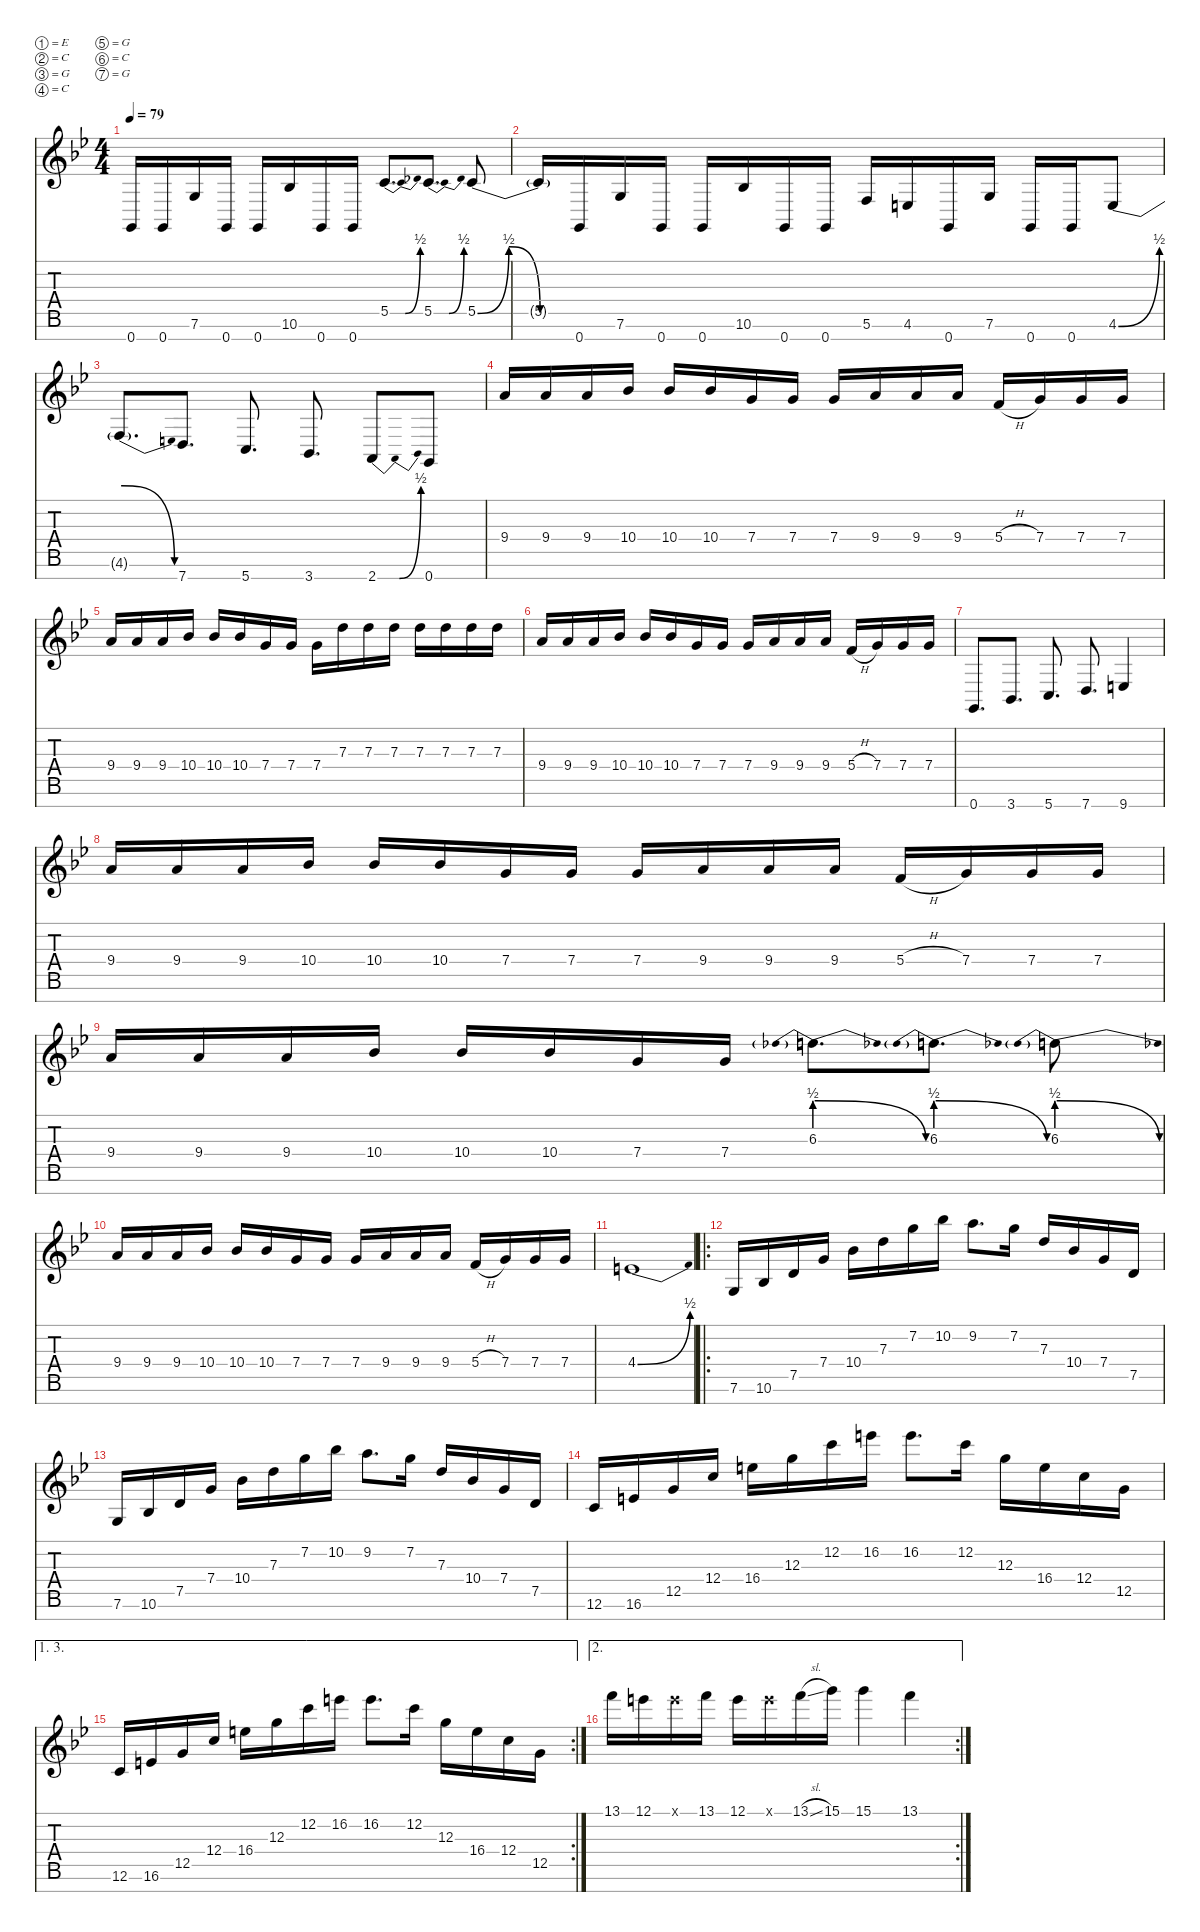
\defaultSystemsLayout 4
\hideDynamics
\bracketExtendMode nobrackets
\singleTrackTrackNamePolicy hidden
\multiTrackTrackNamePolicy hidden
\firstSystemTrackNameMode fullname
\firstSystemTrackNameOrientation horizontal
\otherSystemsTrackNameOrientation horizontal
\track ("Guitar 1" "dist.guit.") {instrument distortionguitar}
\staff {score tabs}
\tuning (E4 C4 G3 C3 G2 C2 G1)
\ts (4 4)
\tempo 79
\clef g2
\ks gminor
0.7{acc forcenatural}.16{dy f beam Up} 0.7{acc forcenatural}.16{beam Up} 7.6{acc forcenatural}.16{beam Up} 0.7{acc forcenatural}.16{beam Up} 0.7{acc forcenatural}.16{beam Up} 10.6{acc b}.16{beam Up} 0.7{acc forcenatural}.16{beam Up} 0.7{acc forcenatural}.16{beam Up} 5.5{be (bendrelease 0 0 7.999999799999999 2 15.999999599999999 2 3 0) acc forcenatural}.8{d beam Up} 5.5{be (bendrelease 0 0 7.999999799999999 2 15.999999599999999 2 3 0) acc forcenatural}.8{d beam Up} 5.5{be (bendrelease 0 0 30 2 30 2 60 0) acc forcenatural}.8{beam Up} |
5.5{be (hold 0 0 60 0) t acc forcenatural}.16{beam Up} 0.7{acc forcenatural}.16{beam Up} 7.6{acc forcenatural}.16{beam Up} 0.7{acc forcenatural}.16{beam Up} 0.7{acc forcenatural}.16{beam Up} 10.6{acc b}.16{beam Up} 0.7{acc forcenatural}.16{beam Up} 0.7{acc forcenatural}.16{beam Up} 5.6{acc forcenatural}.16{beam Up} 4.6{acc forcenatural}.16{beam Up} 0.7{acc forcenatural}.16{beam Up} 7.6{acc forcenatural}.16{beam Up} 0.7{acc forcenatural}.16{beam Up} 0.7{acc forcenatural}.16{beam Up} 4.6{be (bend 0 0 60 2) acc forcenatural}.8{beam Up} |
4.6{be (release 0 2 60 0) t}.8{d beam Up} 7.7{acc forcenatural}.8{d beam Up} 5.7{acc forcenatural}.8{d beam Up} 3.7{acc b}.8{d beam Up} 2.7{be (bendrelease 0 0 18.9999996 2 34.9999992 2 9 0) acc forcenatural}.8{beam Up} 0.7{acc forcenatural}.8{beam Up} |
9.4{acc forcenatural}.16{beam Up} 9.4{acc forcenatural}.16{beam Up} 9.4{acc forcenatural}.16{beam Up} 10.4{acc b}.16{beam Up} 10.4{acc b}.16{beam Up} 10.4{acc b}.16{beam Up} 7.4{acc forcenatural}.16{beam Up} 7.4{acc forcenatural}.16{beam Up} 7.4{acc forcenatural}.16{beam Up} 9.4{acc forcenatural}.16{beam Up} 9.4{acc forcenatural}.16{beam Up} 9.4{acc forcenatural}.16{beam Up} 5.4{h acc forcenatural}.16{beam Up} 7.4{acc forcenatural}.16{beam Up} 7.4{acc forcenatural}.16{beam Up} 7.4{acc forcenatural}.16{beam Up} |
9.4{acc forcenatural}.16{beam Up} 9.4{acc forcenatural}.16{beam Up} 9.4{acc forcenatural}.16{beam Up} 10.4{acc b}.16{beam Up} 10.4{acc b}.16{beam Up} 10.4{acc b}.16{beam Up} 7.4{acc forcenatural}.16{beam Up} 7.4{acc forcenatural}.16{beam Up} 7.4{acc forcenatural}.16{beam Down} 7.3{acc forcenatural}.16{beam Down} 7.3{acc forcenatural}.16{beam Down} 7.3{acc forcenatural}.16{beam Down} 7.3{acc forcenatural}.16{beam Down} 7.3{acc forcenatural}.16{beam Down} 7.3{acc forcenatural}.16{beam Down} 7.3{acc forcenatural}.16{beam Down} |
9.4{acc forcenatural}.16{beam Up} 9.4{acc forcenatural}.16{beam Up} 9.4{acc forcenatural}.16{beam Up} 10.4{acc b}.16{beam Up} 10.4{acc b}.16{beam Up} 10.4{acc b}.16{beam Up} 7.4{acc forcenatural}.16{beam Up} 7.4{acc forcenatural}.16{beam Up} 7.4{acc forcenatural}.16{beam Up} 9.4{acc forcenatural}.16{beam Up} 9.4{acc forcenatural}.16{beam Up} 9.4{acc forcenatural}.16{beam Up} 5.4{h acc forcenatural}.16{beam Up} 7.4{acc forcenatural}.16{beam Up} 7.4{acc forcenatural}.16{beam Up} 7.4{acc forcenatural}.16{beam Up} |
0.7{acc forcenatural}.8{d beam Up} 3.7{acc b}.8{d beam Up} 5.7{acc forcenatural}.8{d beam Up} 7.7{acc forcenatural}.8{d beam Up} 9.7{acc forcenatural}.4{beam Up} |
9.4{acc forcenatural}.16{beam Up} 9.4{acc forcenatural}.16{beam Up} 9.4{acc forcenatural}.16{beam Up} 10.4{acc b}.16{beam Up} 10.4{acc b}.16{beam Up} 10.4{acc b}.16{beam Up} 7.4{acc forcenatural}.16{beam Up} 7.4{acc forcenatural}.16{beam Up} 7.4{acc forcenatural}.16{beam Up} 9.4{acc forcenatural}.16{beam Up} 9.4{acc forcenatural}.16{beam Up} 9.4{acc forcenatural}.16{beam Up} 5.4{h acc forcenatural}.16{beam Up} 7.4{acc forcenatural}.16{beam Up} 7.4{acc forcenatural}.16{beam Up} 7.4{acc forcenatural}.16{beam Up} |
9.4{acc forcenatural}.16{beam Up} 9.4{acc forcenatural}.16{beam Up} 9.4{acc forcenatural}.16{beam Up} 10.4{acc b}.16{beam Up} 10.4{acc b}.16{beam Up} 10.4{acc b}.16{beam Up} 7.4{acc forcenatural}.16{beam Up} 7.4{acc forcenatural}.16{beam Up} 6.3{be (prebendrelease 0 2 30 0)}.8{d beam Down} 6.3{be (prebendrelease 0 2 30 0)}.8{d beam Down} 6.3{be (prebendrelease 0 2 30 0)}.8{beam Down} |
9.4{acc forcenatural}.16{beam Up} 9.4{acc forcenatural}.16{beam Up} 9.4{acc forcenatural}.16{beam Up} 10.4{acc b}.16{beam Up} 10.4{acc b}.16{beam Up} 10.4{acc b}.16{beam Up} 7.4{acc forcenatural}.16{beam Up} 7.4{acc forcenatural}.16{beam Up} 7.4{acc forcenatural}.16{beam Up} 9.4{acc forcenatural}.16{beam Up} 9.4{acc forcenatural}.16{beam Up} 9.4{acc forcenatural}.16{beam Up} 5.4{h acc forcenatural}.16{beam Up} 7.4{acc forcenatural}.16{beam Up} 7.4{acc forcenatural}.16{beam Up} 7.4{acc forcenatural}.16{beam Up} |
4.4{be (bend 0 0 30 2) acc forcenatural}.1{beam Up} |
\ro
7.6{acc forcenatural}.16{beam Up} 10.6{acc b}.16{beam Up} 7.5{acc forcenatural}.16{beam Up} 7.4{acc forcenatural}.16{beam Up} 10.4{acc b}.16{beam Down} 7.3{acc forcenatural}.16{beam Down} 7.2{acc forcenatural}.16{beam Down} 10.2{acc b}.16{beam Down} 9.2{acc forcenatural}.8{d beam Down} 7.2{acc forcenatural}.16{beam Down} 7.3{acc forcenatural}.16{beam Up} 10.4{acc b}.16{beam Up} 7.4{acc forcenatural}.16{beam Up} 7.5{acc forcenatural}.16{beam Up} |
7.6{acc forcenatural}.16{beam Up} 10.6{acc b}.16{beam Up} 7.5{acc forcenatural}.16{beam Up} 7.4{acc forcenatural}.16{beam Up} 10.4{acc b}.16{beam Down} 7.3{acc forcenatural}.16{beam Down} 7.2{acc forcenatural}.16{beam Down} 10.2{acc b}.16{beam Down} 9.2{acc forcenatural}.8{d beam Down} 7.2{acc forcenatural}.16{beam Down} 7.3{acc forcenatural}.16{beam Up} 10.4{acc b}.16{beam Up} 7.4{acc forcenatural}.16{beam Up} 7.5{acc forcenatural}.16{beam Up} |
12.6{acc forcenatural}.16{beam Up} 16.6{acc forcenatural}.16{beam Up} 12.5{acc forcenatural}.16{beam Up} 12.4{acc forcenatural}.16{beam Up} 16.4{acc forcenatural}.16{beam Down} 12.3{acc forcenatural}.16{beam Down} 12.2{acc forcenatural}.16{beam Down} 16.2{acc forcenatural}.16{beam Down} 16.2{acc forcenatural}.8{d beam Down} 12.2{acc forcenatural}.16{beam Down} 12.3{acc forcenatural}.16{beam Down} 16.4{acc forcenatural}.16{beam Down} 12.4{acc forcenatural}.16{beam Down} 12.5{acc forcenatural}.16{beam Down} |
\ae (1 3)
\rc 2
12.6{acc forcenatural}.16{beam Up} 16.6{acc forcenatural}.16{beam Up} 12.5{acc forcenatural}.16{beam Up} 12.4{acc forcenatural}.16{beam Up} 16.4{acc forcenatural}.16{beam Down} 12.3{acc forcenatural}.16{beam Down} 12.2{acc forcenatural}.16{beam Down} 16.2{acc forcenatural}.16{beam Down} 16.2{acc forcenatural}.8{d beam Down} 12.2{acc forcenatural}.16{beam Down} 12.3{acc forcenatural}.16{beam Down} 16.4{acc forcenatural}.16{beam Down} 12.4{acc forcenatural}.16{beam Down} 12.5{acc forcenatural}.16{beam Down} |
\ae 2
\rc 2
13.1{acc forcenatural}.16{beam Down} 12.1{acc forcenatural}.16{beam Down} 12.1{x acc forcenatural}.16{beam Down} 13.1{acc forcenatural}.16{beam Down} 12.1{acc forcenatural}.16{beam Down} 12.1{x acc forcenatural}.16{beam Down} 13.1{sl acc forcenatural}.16{beam Down} 15.1{acc forcenatural}.16{beam Down} 15.1{acc forcenatural}.4{beam Down} 13.1{acc forcenatural}.4{beam Down}
